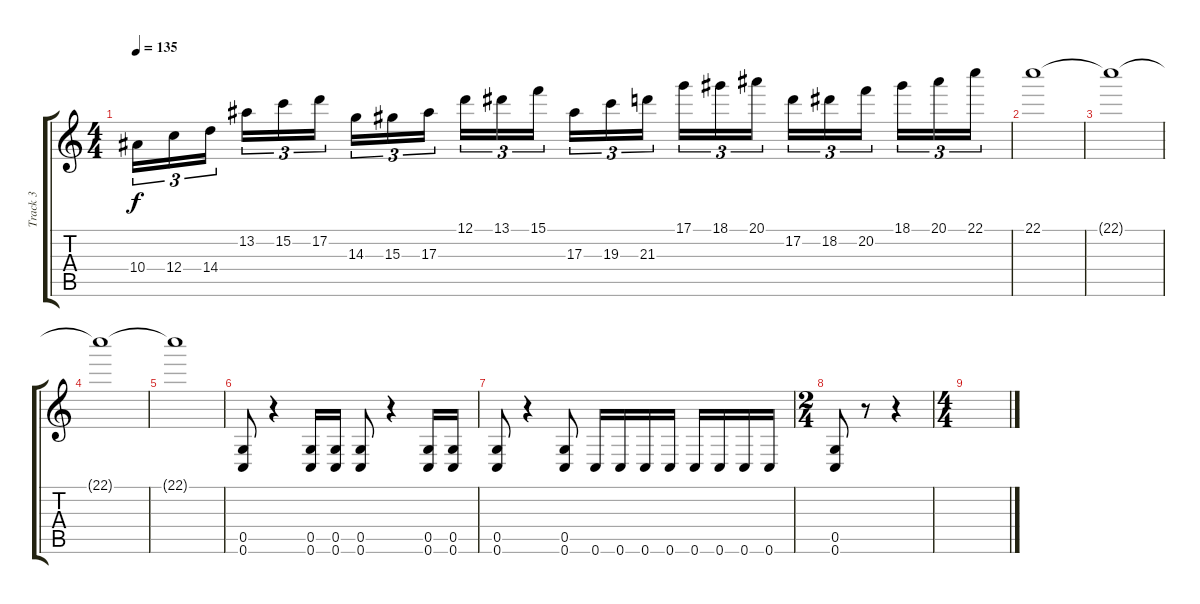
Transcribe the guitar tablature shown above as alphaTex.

\track ("Track 3" "Track 3") {instrument distortionguitar}
\staff {score tabs}
\tuning (D4 A3 F3 C3 G2 C2) {hide}
\ts (4 4)
\tempo 135
\clef g2
\ks c
10.4.16{tu (3 2) dy f} 12.4.16{tu (3 2)} 14.4.16{tu (3 2) beam splitsecondary} 13.2.16{tu (3 2)} 15.2.16{tu (3 2)} 17.2.16{tu (3 2)} 14.3.16{tu (3 2)} 15.3.16{tu (3 2)} 17.3.16{tu (3 2) beam splitsecondary} 12.1.16{tu (3 2)} 13.1.16{tu (3 2)} 15.1.16{tu (3 2)} 17.3.16{tu (3 2)} 19.3.16{tu (3 2)} 21.3.16{tu (3 2) beam splitsecondary} 17.1.16{tu (3 2)} 18.1.16{tu (3 2)} 20.1.16{tu (3 2)} 17.2.16{tu (3 2)} 18.2.16{tu (3 2)} 20.2.16{tu (3 2) beam splitsecondary} 18.1.16{tu (3 2)} 20.1.16{tu (3 2)} 22.1.16{tu (3 2)} |
22.1.1 |
22.1{t}.1 |
22.1{t}.1 |
22.1{t}.1 |
(0.5 0.6).8 r.4 (0.5 0.6).16 (0.5 0.6).16 (0.5 0.6).8 r.4 (0.5 0.6).16 (0.5 0.6).16 |
(0.5 0.6).8 r.4 (0.5 0.6).8 0.6.16 0.6.16 0.6.16 0.6.16 0.6.16 0.6.16 0.6.16 0.6.16 |
\ts (2 4)
(0.5 0.6).8 r.8 r.4 |
\ts (4 4)
